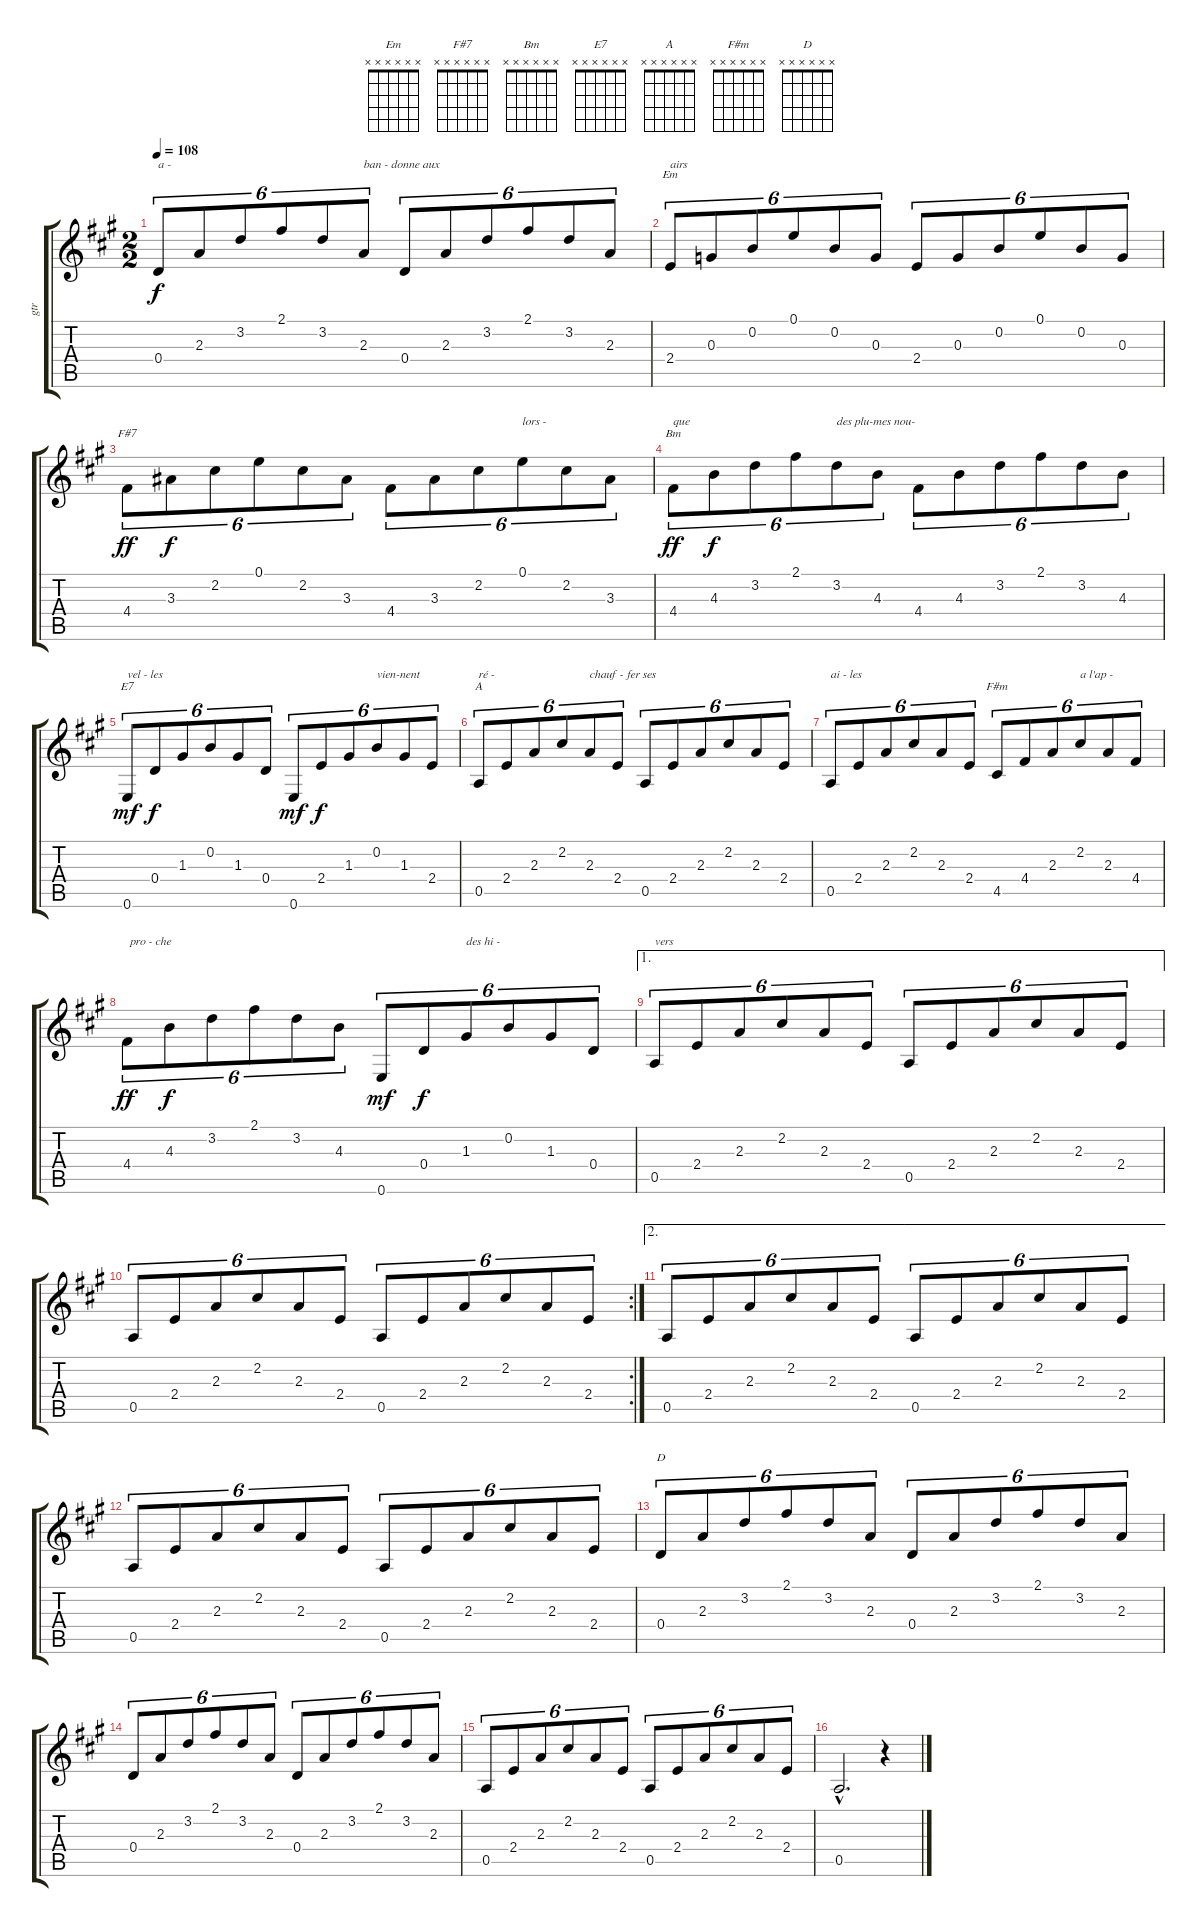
\track ("gtr" "gtr") {instrument acousticguitarnylon}
\staff {score tabs}
\tuning (E4 B3 G3 D3 A2 E2) {hide}
\chord ("Em" x x x x x x)
\chord ("F#7" x x x x x x)
\chord ("Bm" x x x x x x)
\chord ("E7" x x x x x x)
\chord ("A" x x x x x x)
\chord ("F#m" x x x x x x)
\chord ("D" x x x x x x)
\ts (2 2)
\tempo 108
\clef g2
\ks a
0.4.8{tu (6 4) txt "a -" dy f} 2.3.8{tu (6 4)} 3.2.8{tu (6 4)} 2.1.8{tu (6 4)} 3.2.8{tu (6 4)} 2.3.8{tu (6 4) txt "ban - donne aux"} 0.4.8{tu (6 4)} 2.3.8{tu (6 4)} 3.2.8{tu (6 4)} 2.1.8{tu (6 4)} 3.2.8{tu (6 4)} 2.3.8{tu (6 4)} |
2.4.8{tu (6 4) ch "Em" txt "airs"} 0.3.8{tu (6 4)} 0.2.8{tu (6 4)} 0.1.8{tu (6 4)} 0.2.8{tu (6 4)} 0.3.8{tu (6 4)} 2.4.8{tu (6 4)} 0.3.8{tu (6 4)} 0.2.8{tu (6 4)} 0.1.8{tu (6 4)} 0.2.8{tu (6 4)} 0.3.8{tu (6 4)} |
4.4.8{tu (6 4) ch "F#7" dy ff} 3.3.8{tu (6 4) dy f} 2.2.8{tu (6 4)} 0.1.8{tu (6 4)} 2.2.8{tu (6 4)} 3.3.8{tu (6 4)} 4.4.8{tu (6 4)} 3.3.8{tu (6 4)} 2.2.8{tu (6 4)} 0.1.8{tu (6 4) txt "lors - "} 2.2.8{tu (6 4)} 3.3.8{tu (6 4)} |
4.4.8{tu (6 4) ch "Bm" txt "que " dy ff} 4.3.8{tu (6 4) dy f} 3.2.8{tu (6 4)} 2.1.8{tu (6 4)} 3.2.8{tu (6 4) txt "des plu-mes nou-"} 4.3.8{tu (6 4)} 4.4.8{tu (6 4)} 4.3.8{tu (6 4)} 3.2.8{tu (6 4)} 2.1.8{tu (6 4)} 3.2.8{tu (6 4)} 4.3.8{tu (6 4)} |
0.6.8{tu (6 4) ch "E7" txt "vel - les" dy mf} 0.4.8{tu (6 4) dy f} 1.3.8{tu (6 4)} 0.2.8{tu (6 4)} 1.3.8{tu (6 4)} 0.4.8{tu (6 4)} 0.6.8{tu (6 4) dy mf} 2.4.8{tu (6 4) dy f} 1.3.8{tu (6 4)} 0.2.8{tu (6 4) txt "vien-nent"} 1.3.8{tu (6 4)} 2.4.8{tu (6 4)} |
0.5.8{tu (6 4) ch "A" txt "ré -"} 2.4.8{tu (6 4)} 2.3.8{tu (6 4)} 2.2.8{tu (6 4)} 2.3.8{tu (6 4) txt "chauf - fer ses"} 2.4.8{tu (6 4)} 0.5.8{tu (6 4)} 2.4.8{tu (6 4)} 2.3.8{tu (6 4)} 2.2.8{tu (6 4)} 2.3.8{tu (6 4)} 2.4.8{tu (6 4)} |
0.5.8{tu (6 4) txt "ai - les"} 2.4.8{tu (6 4)} 2.3.8{tu (6 4)} 2.2.8{tu (6 4)} 2.3.8{tu (6 4)} 2.4.8{tu (6 4)} 4.5.8{tu (6 4) ch "F#m"} 4.4.8{tu (6 4)} 2.3.8{tu (6 4)} 2.2.8{tu (6 4) txt "a l'ap -"} 2.3.8{tu (6 4)} 4.4.8{tu (6 4)} |
4.4.8{tu (6 4) txt " pro - che" dy ff} 4.3.8{tu (6 4) dy f} 3.2.8{tu (6 4)} 2.1.8{tu (6 4)} 3.2.8{tu (6 4)} 4.3.8{tu (6 4)} 0.6.8{tu (6 4) dy mf} 0.4.8{tu (6 4) dy f} 1.3.8{tu (6 4) txt "des hi -"} 0.2.8{tu (6 4)} 1.3.8{tu (6 4)} 0.4.8{tu (6 4)} |
\ae 1
0.5.8{tu (6 4) txt "vers   "} 2.4.8{tu (6 4)} 2.3.8{tu (6 4)} 2.2.8{tu (6 4)} 2.3.8{tu (6 4)} 2.4.8{tu (6 4)} 0.5.8{tu (6 4)} 2.4.8{tu (6 4)} 2.3.8{tu (6 4)} 2.2.8{tu (6 4)} 2.3.8{tu (6 4)} 2.4.8{tu (6 4)} |
\rc 2
0.5.8{tu (6 4)} 2.4.8{tu (6 4)} 2.3.8{tu (6 4)} 2.2.8{tu (6 4)} 2.3.8{tu (6 4)} 2.4.8{tu (6 4)} 0.5.8{tu (6 4)} 2.4.8{tu (6 4)} 2.3.8{tu (6 4)} 2.2.8{tu (6 4)} 2.3.8{tu (6 4)} 2.4.8{tu (6 4)} |
\ae 2
0.5.8{tu (6 4)} 2.4.8{tu (6 4)} 2.3.8{tu (6 4)} 2.2.8{tu (6 4)} 2.3.8{tu (6 4)} 2.4.8{tu (6 4)} 0.5.8{tu (6 4)} 2.4.8{tu (6 4)} 2.3.8{tu (6 4)} 2.2.8{tu (6 4)} 2.3.8{tu (6 4)} 2.4.8{tu (6 4)} |
0.5.8{tu (6 4)} 2.4.8{tu (6 4)} 2.3.8{tu (6 4)} 2.2.8{tu (6 4)} 2.3.8{tu (6 4)} 2.4.8{tu (6 4)} 0.5.8{tu (6 4)} 2.4.8{tu (6 4)} 2.3.8{tu (6 4)} 2.2.8{tu (6 4)} 2.3.8{tu (6 4)} 2.4.8{tu (6 4)} |
0.4.8{tu (6 4) ch "D"} 2.3.8{tu (6 4)} 3.2.8{tu (6 4)} 2.1.8{tu (6 4)} 3.2.8{tu (6 4)} 2.3.8{tu (6 4)} 0.4.8{tu (6 4)} 2.3.8{tu (6 4)} 3.2.8{tu (6 4)} 2.1.8{tu (6 4)} 3.2.8{tu (6 4)} 2.3.8{tu (6 4)} |
0.4.8{tu (6 4)} 2.3.8{tu (6 4)} 3.2.8{tu (6 4)} 2.1.8{tu (6 4)} 3.2.8{tu (6 4)} 2.3.8{tu (6 4)} 0.4.8{tu (6 4)} 2.3.8{tu (6 4)} 3.2.8{tu (6 4)} 2.1.8{tu (6 4)} 3.2.8{tu (6 4)} 2.3.8{tu (6 4)} |
0.5.8{tu (6 4)} 2.4.8{tu (6 4)} 2.3.8{tu (6 4)} 2.2.8{tu (6 4)} 2.3.8{tu (6 4)} 2.4.8{tu (6 4)} 0.5.8{tu (6 4)} 2.4.8{tu (6 4)} 2.3.8{tu (6 4)} 2.2.8{tu (6 4)} 2.3.8{tu (6 4)} 2.4.8{tu (6 4)} |
0.5{hac}.2{d} r.4
